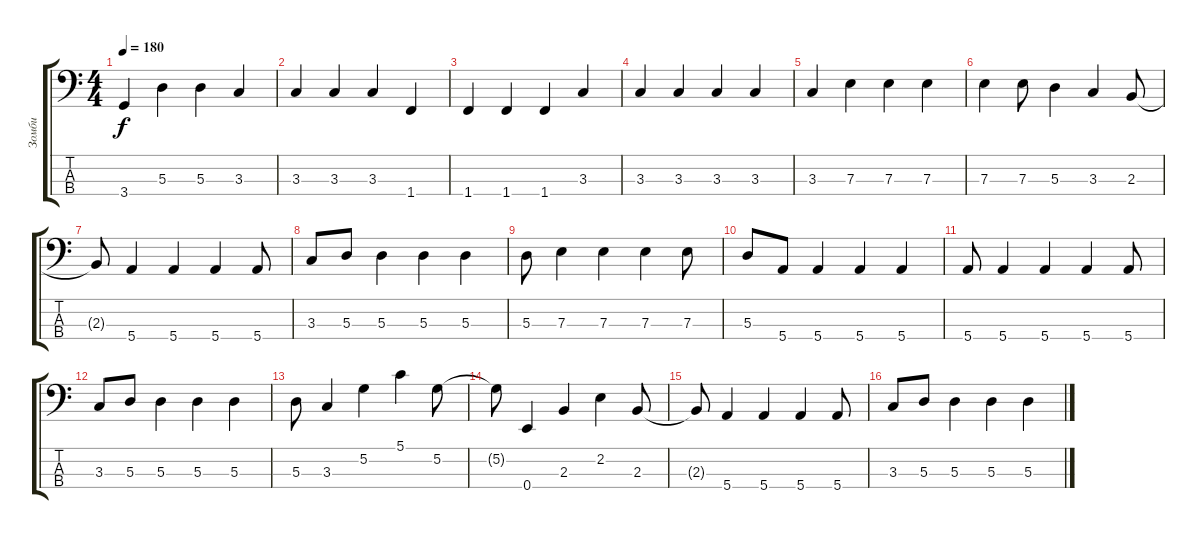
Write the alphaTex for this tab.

\track ("Зомби" "Зомби") {instrument electricbasspick}
\staff {score tabs}
\tuning (G2 D2 A1 E1) {hide}
\ts (4 4)
\tempo 180
\clef f4
\ks c
3.4.4{dy f} 5.3.4 5.3.4 3.3.4 |
3.3.4 3.3.4 3.3.4 1.4.4 |
1.4.4 1.4.4 1.4.4 3.3.4 |
3.3.4 3.3.4 3.3.4 3.3.4 |
3.3.4 7.3.4 7.3.4 7.3.4 |
7.3.4 7.3.8 5.3.4 3.3.4 2.3.8 |
2.3{t}.8 5.4.4 5.4.4 5.4.4 5.4.8 |
3.3.8 5.3.8 5.3.4 5.3.4 5.3.4 |
5.3.8 7.3.4 7.3.4 7.3.4 7.3.8 |
5.3.8 5.4.8 5.4.4 5.4.4 5.4.4 |
5.4.8 5.4.4 5.4.4 5.4.4 5.4.8 |
3.3.8 5.3.8 5.3.4 5.3.4 5.3.4 |
5.3.8 3.3.4 5.2.4 5.1.4 5.2.8 |
5.2{t}.8 0.4.4 2.3.4 2.2.4 2.3.8 |
2.3{t}.8 5.4.4 5.4.4 5.4.4 5.4.8 |
3.3.8 5.3.8 5.3.4 5.3.4 5.3.4
